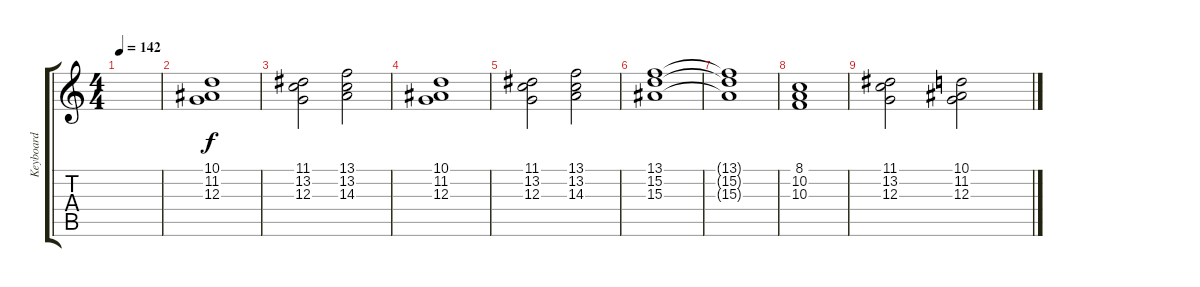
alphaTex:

\track ("Keyboard" "Keyboard") {instrument vibraphone}
\staff {score tabs}
\tuning (E4 B3 G3 D3 A2 E2) {hide}
\ts (4 4)
\tempo 142
\clef g2
\ks c
|
(10.1 11.2 12.3).1 |
(11.1 13.2 12.3).2 (13.1 13.2 14.3).2 |
(10.1 11.2 12.3).1 |
(11.1 13.2 12.3).2 (13.1 13.2 14.3).2 |
(13.1 15.2 15.3).1 |
(13.1{t} 15.2{t} 15.3{t}).1 |
(8.1 10.2 10.3).1 |
(11.1 13.2 12.3).2 (10.1 11.2 12.3).2
